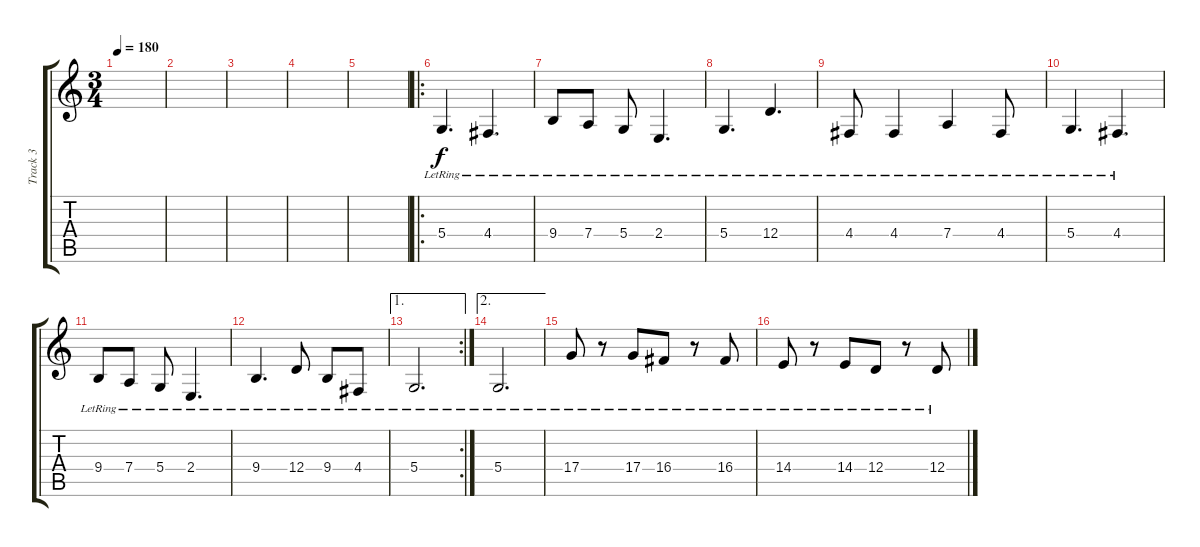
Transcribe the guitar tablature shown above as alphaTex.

\track ("Track 3" "Track 3") {instrument cello}
\staff {score tabs}
\tuning (E4 B3 G3 D3 A2 E2) {hide}
\ts (3 4)
\tempo 180
\clef g2
\ks c
|
|
|
|
|
\ro
5.4{lr}.4{d} 4.4{lr}.4{d} |
9.4{lr}.8 7.4{lr}.8 5.4{lr}.8 2.4{lr}.4{d} |
5.4{lr}.4{d} 12.4{lr}.4{d} |
4.4{lr}.8 4.4{lr}.4 7.4{lr}.4 4.4{lr}.8 |
5.4{lr}.4{d} 4.4{lr}.4{d} |
9.4{lr}.8 7.4{lr}.8 5.4{lr}.8 2.4{lr}.4{d} |
9.4{lr}.4{d} 12.4{lr}.8 9.4{lr}.8 4.4{lr}.8 |
\ae 1
\rc 2
5.4{lr}.2{d} |
\ae 2
5.4{lr}.2{d} |
17.4{lr}.8 r.8 17.4{lr}.8 16.4{lr}.8 r.8 16.4{lr}.8 |
14.4{lr}.8 r.8 14.4{lr}.8 12.4{lr}.8 r.8 12.4{lr}.8
